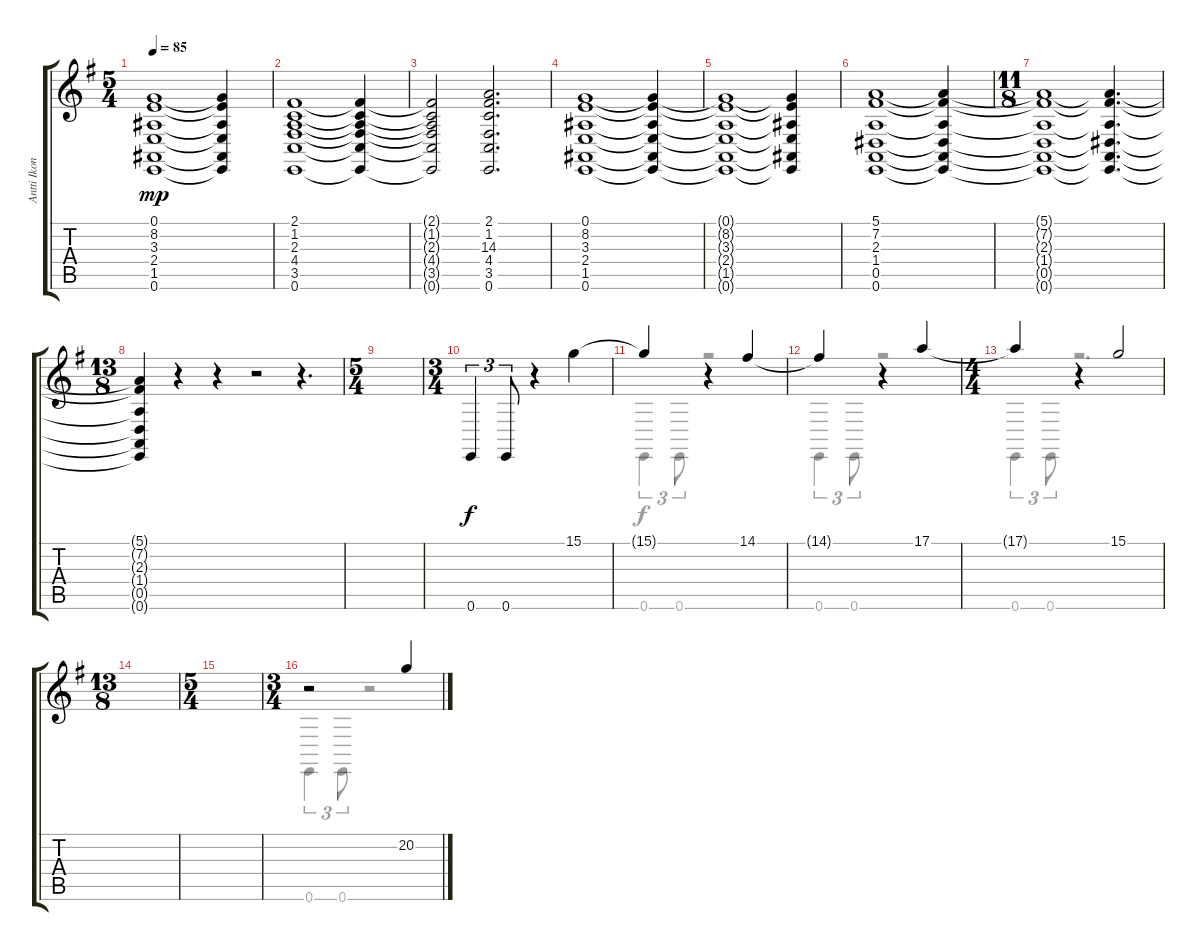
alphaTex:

\track ("Antti Ikonen I" "Antti Ikon") {instrument synthstrings1}
\staff {score tabs}
\tuning (E4 B3 G3 D3 A2 E2) {hide}
\voice
\ts (5 4)
\tempo 85
\clef g2
\ks g
(0.1{t} 8.2{t} 3.3{t} 2.4{t} 1.5{t} 0.6{t}).1{dy mp} (0.1{t} 8.2{t} 3.3{t} 2.4{t} 1.5{t} 0.6{t}).4 |
(2.1 1.2 2.3 4.4 3.5 0.6).1 (2.1{t} 1.2{t} 2.3{t} 4.4{t} 3.5{t} 0.6{t}).4 |
(2.1{t} 1.2{t} 2.3{t} 4.4{t} 3.5{t} 0.6{t}).2 (2.1 1.2 14.3 4.4 3.5 0.6).2{d} |
(0.1 8.2 3.3 2.4 1.5 0.6).1 (0.1{t} 8.2{t} 3.3{t} 2.4{t} 1.5{t} 0.6{t}).4 |
(0.1{t} 8.2{t} 3.3{t} 2.4{t} 1.5{t} 0.6{t}).1 (0.1{t} 8.2{t} 3.3{t} 2.4{t} 1.5{t} 0.6{t}).4 |
(5.1 7.2 2.3 1.4 0.5 0.6).1 (5.1{t} 7.2{t} 2.3{t} 1.4{t} 0.5{t} 0.6{t}).4 |
\ts (11 8)
(5.1{t} 7.2{t} 2.3{t} 1.4{t} 0.5{t} 0.6{t}).1 (5.1{t} 7.2{t} 2.3{t} 1.4{t} 0.5{t} 0.6{t}).4{d} |
\ts (13 8)
(5.1{t} 7.2{t} 2.3{t} 1.4{t} 0.5{t} 0.6{t}).4 r.4 r.4 r.2 r.4{d} |
\ts (5 4)
|
\ts (3 4)
0.6.4{tu (3 2) dy f instrument stringensemble1} 0.6.8{tu (3 2)} r.4 15.1.4 |
15.1{t}.4 r.4 14.1.4 |
14.1{t}.4{instrument stringensemble1} r.4 17.1.4 |
\ts (4 4)
17.1{t}.4 r.4 15.1.2 |
\ts (13 8)
|
\ts (5 4)
|
\ts (3 4)
r.2 20.2.4
\voice
\clef g2
\ottava regular
\simile none
\ks g
|
|
|
|
|
|
|
|
|
|
0.6.4{tu (3 2)} 0.6.8{tu (3 2)} r.2 |
0.6.4{tu (3 2)} 0.6.8{tu (3 2)} r.2 |
0.6.4{tu (3 2)} 0.6.8{tu (3 2)} r.2{d} |
|
|
0.6.4{tu (3 2)} 0.6.8{tu (3 2)} r.2
